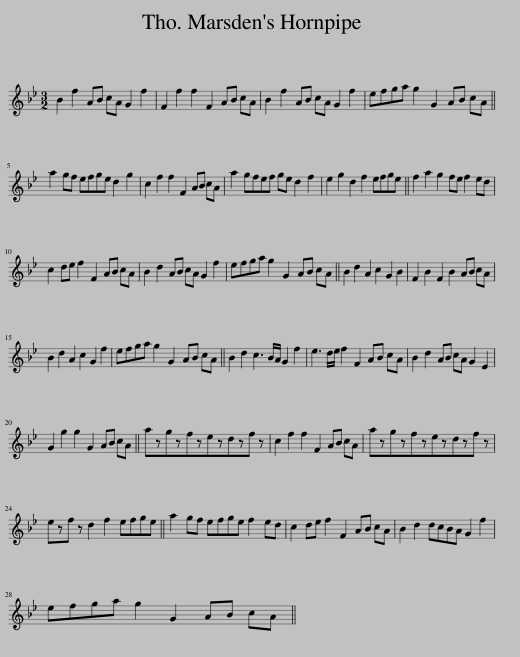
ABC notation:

X:1
L:1/8
M:3/2
I:linebreak $
K:Gmin
V:1 treble
V:1
 B2 f2 AB cA G2 f2 | F2 f2 f2 F2 AB cA | B2 f2 AB cA G2 f2 | efga g2 G2 AB cA ||$ a2 gf efge d2 g2 | %5
 c2 f2 f2 F2 AB cA | a2 gfef ge d2 f2 | e2 g2 d2 f2 efge || f2 a2 g2 fe f2 ed |$ c2 de f2 F2 AB cA | %10
 B2 d2 AB cA G2 f2 | efga g2 G2 AB cA || B2 d2 A2 c2 G2 B2 | F2 B2 F2 B2 AB cA |$ B2 d2 A2 c2 G2 f2 | %15
 efga g2 G2 AB cA || B2 d2 c3 B/A/ G2 f2 | e3 d/e/ f2 F2 AB cA | B2 d2 AB cA G2 E2 |$ G2 g2 g2 G2 AB cA || %20
 azgzfzezdzf z | c2 f2 f2 F2 AB cA | azgzfzezdzf z |$ ezf z d2 f2 efge || a2 gf efge f2 ed | %25
 c2 de f2 F2 AB cA | B2 d2 dcBA G2 f2 |$ efga g2 G2 AB cA || %28
